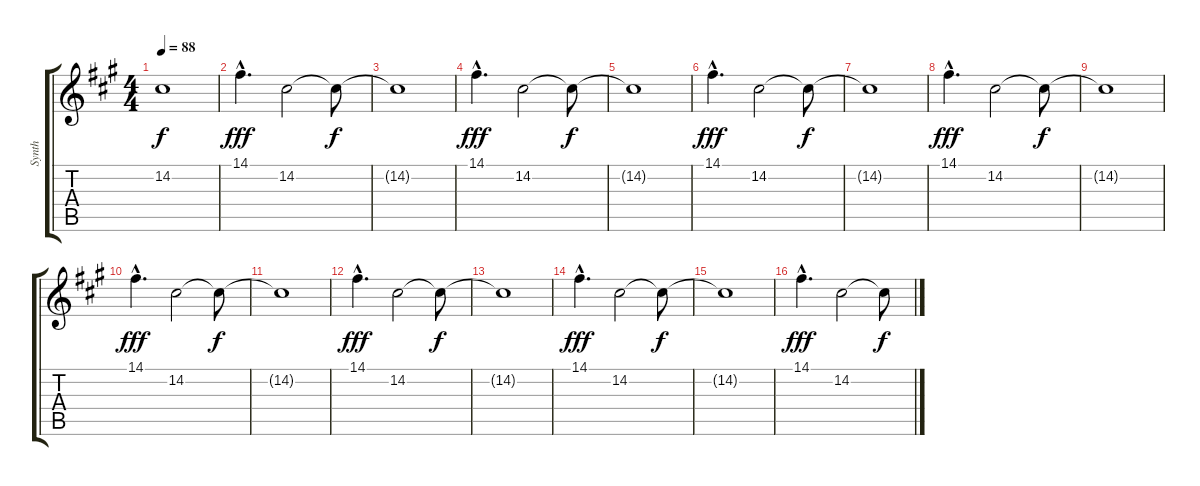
\track ("Synth" "Synth") {instrument electricgrandpiano}
\staff {score tabs}
\tuning (E4 B3 G3 D3 A2 E2) {hide}
\ts (4 4)
\tempo 88
\clef g2
\ks f#minor
14.2{t}.1{dy f} |
14.1{hac}.4{d dy fff} 14.2.2 14.2{t}.8{dy f} |
14.2{t}.1 |
14.1{hac}.4{d dy fff} 14.2.2 14.2{t}.8{dy f} |
14.2{t}.1 |
14.1{hac}.4{d dy fff} 14.2.2 14.2{t}.8{dy f} |
14.2{t}.1 |
14.1{hac}.4{d dy fff} 14.2.2 14.2{t}.8{dy f} |
14.2{t}.1 |
14.1{hac}.4{d dy fff} 14.2.2 14.2{t}.8{dy f} |
14.2{t}.1 |
14.1{hac}.4{d dy fff} 14.2.2 14.2{t}.8{dy f} |
14.2{t}.1 |
14.1{hac}.4{d dy fff} 14.2.2 14.2{t}.8{dy f} |
14.2{t}.1 |
14.1{hac}.4{d dy fff} 14.2.2 14.2{t}.8{dy f}
